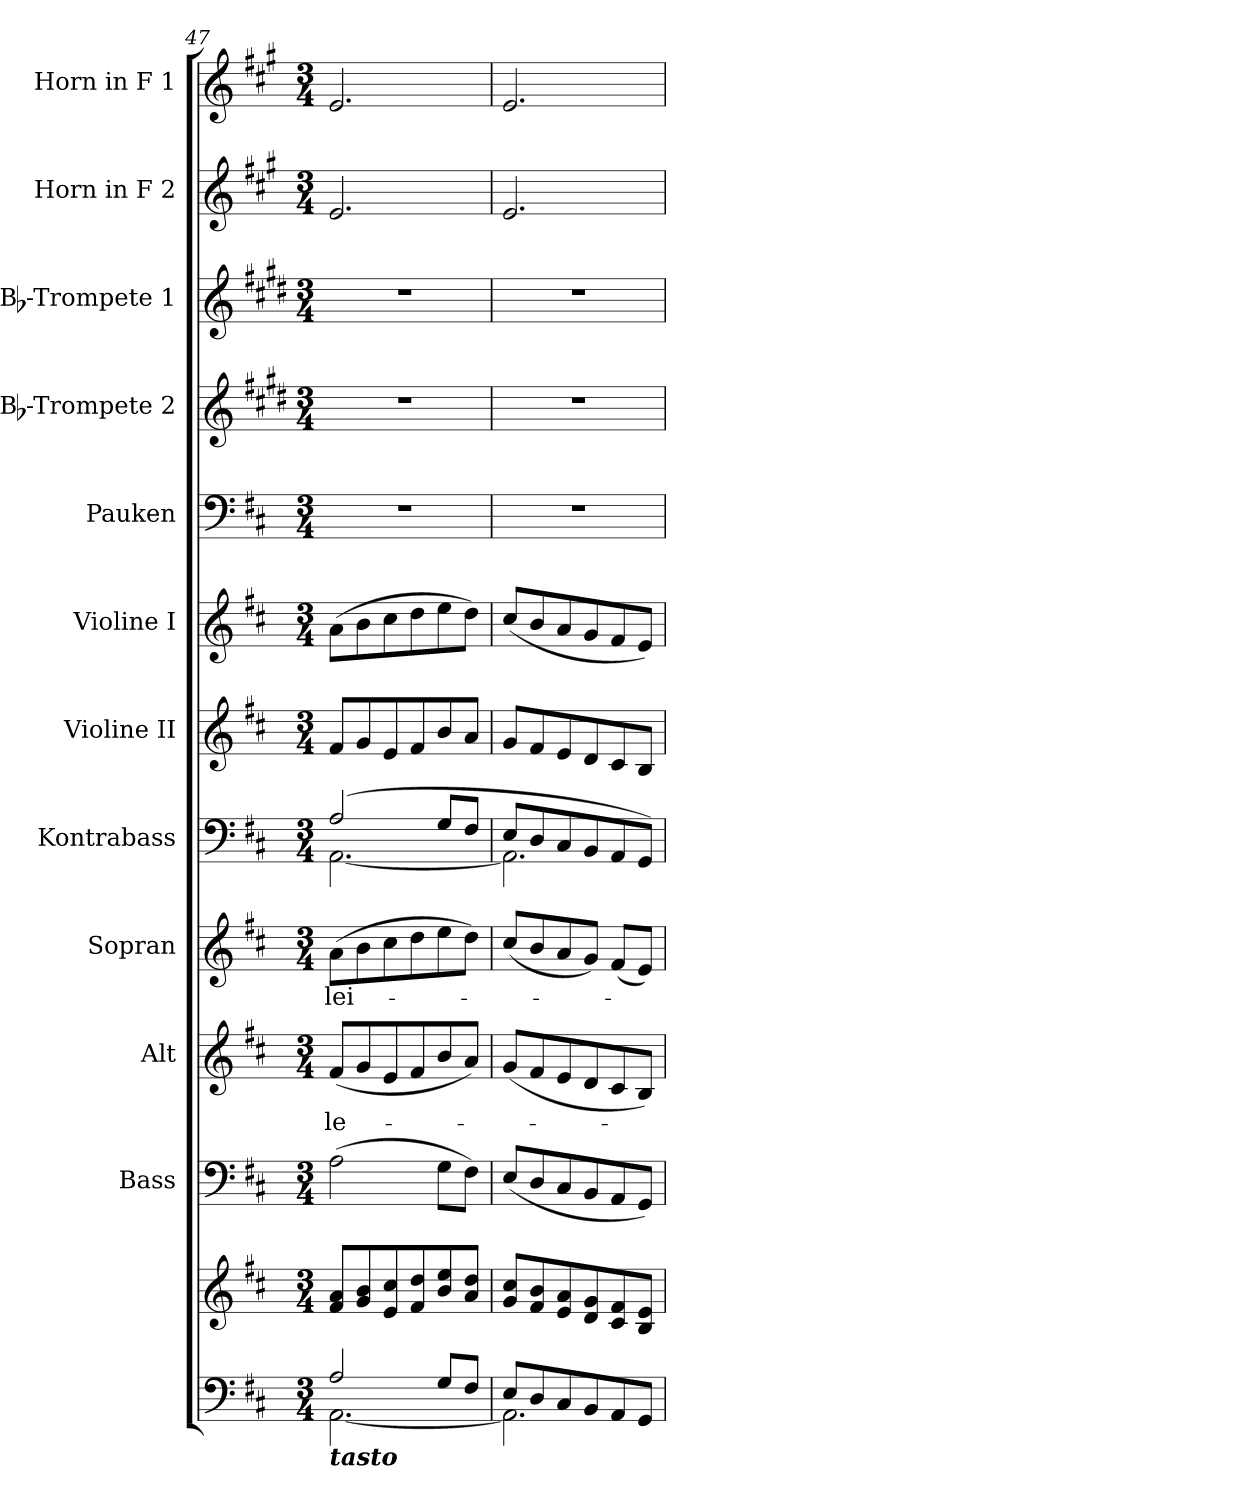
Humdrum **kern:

**kern	**kern	**kern	**kern	**text	**kern	**text	**kern	**kern	**kern	**kern	**kern	**kern	**kern	**kern
*part12	*part12	*part11	*part10	*part10	*part9	*part9	*part8	*part7	*part6	*part5	*part4	*part3	*part2	*part1
*staff13	*staff12	*staff11	*staff10	*staff10	*staff9	*staff9	*staff8	*staff7	*staff6	*staff5	*staff4	*staff3	*staff2	*staff1
*	*	*I"Bass	*I"Alt	*	*I"Sopran	*	*I"Kontrabass	*I"Violine II	*I"Violine I	*I"Pauken	*I"Bb-Trompete 2	*I"Bb-Trompete 1	*I"Horn in F 2	*I"Horn in F 1
*	*	*I'B.	*I'A.	*	*I'S.	*	*I'Kb.	*I'Vl. II	*I'Vl. I	*I'Pk.	*I'Bb Trp. 2	*I'Bb Trp. 1	*	*
*clefF4	*clefG2	*clefF4	*clefG2	*	*clefG2	*	*clefF4	*clefG2	*clefG2	*clefF4	*clefG2	*clefG2	*clefG2	*clefG2
*	*	*	*	*	*	*	*ITrd7c12	*	*	*	*ITrd1c2	*ITrd1c2	*ITrd4c7	*ITrd4c7
*k[f#c#]	*k[f#c#]	*k[f#c#]	*k[f#c#]	*	*k[f#c#]	*	*k[f#c#]	*k[f#c#]	*k[f#c#]	*k[f#c#]	*k[f#c#]	*k[f#c#]	*k[f#c#]	*k[f#c#]
*D:	*D:	*D:	*D:	*	*D:	*	*D:	*D:	*D:	*D:	*D:	*D:	*D:	*D:
*M3/4	*M3/4	*M3/4	*M3/4	*	*M3/4	*	*M3/4	*M3/4	*M3/4	*M3/4	*M3/4	*M3/4	*M3/4	*M3/4
=47	=47	=47	=47	=47	=47	=47	=47	=47	=47	=47	=47	=47	=47	=47
*^	*	*	*	*	*	*	*	*	*	*	*	*	*	*
!	!	!	!	!	!	!	!	!LO:TX:b:Bi:t=tasto	!	!	!	!	!	!	!
!LO:TX:b:Bi:t=tasto	!	!	!	!	!	!	!	!	!	!	!	!	!	!	!
!	!	!	!	!	!LO:LY:b	!	!LO:LY:b	!	!	!	!	!	!	!	!
*	*	*	*	*	*	*	*	*^	*	*	*	*	*	*	*
2A/	[<2.AA\	8f#/ 8a/L	(>2A\	(<8f#/L	-le-	(>8a\L	-lei-	(2AA/	[<2.AAA\	8f#/L	(>8a\L	2.r	2.r	2.r	2.A/	2.A/
.	.	8g/ 8b/	.	8g/	.	8b\	.	.	.	8g/	8b\	.	.	.	.	.
.	.	8e/ 8cc#/	.	8e/	.	8cc#\	.	.	.	8e/	8cc#\	.	.	.	.	.
.	.	8f#/ 8dd/	.	8f#/	.	8dd\	.	.	.	8f#/	8dd\	.	.	.	.	.
8G/L	.	8b/ 8ee/	8G\L	8b/	.	8ee\	.	8GG/L	.	8b/	8ee\	.	.	.	.	.
8F#/J	.	8a/ 8dd/J	8F#\J)	8a/J)	.	8dd\J)	.	8FF#/J	.	8a/J	8dd\J)	.	.	.	.	.
=48	=48	=48	=48	=48	=48	=48	=48	=48	=48	=48	=48	=48	=48	=48	=48	=48
8E/L	2.AA\]	8g/ 8cc#/L	(<8E/L	(<8g/L	.	(<8cc#/L	.	8EE/L	2.AAA\]	8g/L	(<8cc#/L	2.r	2.r	2.r	2.A/	2.A/
8D/	.	8f#/ 8b/	8D/	8f#/	.	8b/	.	8DD/	.	8f#/	8b/	.	.	.	.	.
8C#/	.	8e/ 8a/	8C#/	8e/	.	8a/	.	8CC#/	.	8e/	8a/	.	.	.	.	.
8BB/	.	8d/ 8g/	8BB/	8d/	.	8g/J)	.	8BBB/	.	8d/	8g/	.	.	.	.	.
8AA/	.	8c#/ 8f#/	8AA/	8c#/	.	(<8f#/L	.	8AAA/	.	8c#/	8f#/	.	.	.	.	.
8GG/J	.	8B/ 8e/J	8GG/J)	8B/J)	.	8e/J)	.	8GGG/J)	.	8B/J	8e/J)	.	.	.	.	.
*v	*v	*	*	*	*	*	*	*v	*v	*	*	*	*	*	*	*
=	=	=	=	=	=	=	=	=	=	=	=	=	=	=
*-	*-	*-	*-	*-	*-	*-	*-	*-	*-	*-	*-	*-	*-	*-
